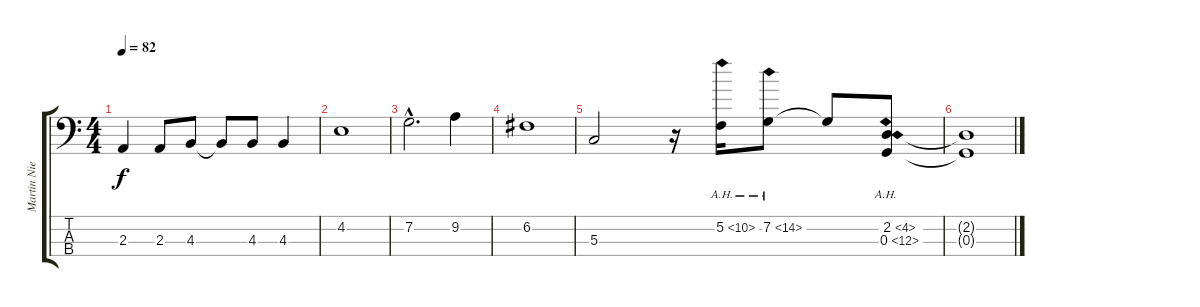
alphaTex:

\track ("Martin Nielsen" "Martin Nie") {instrument electricbassfinger}
\staff {score tabs}
\tuning (F2 C2 G1 D1) {hide}
\ts (4 4)
\tempo 82
\clef f4
\ks c
2.3.4{dy f} 2.3.8 4.3.8 4.3{t}.8 4.3.8 4.3.4 |
4.2.1 |
7.2{hac}.2{d} 9.2.4 |
6.2.1 |
5.3.2 r.16 5.2{ah 5}.16 7.2{ah 7}.8 7.2{t}.8 (2.2{ah 2} 0.3{ah 12}).8 |
(2.2{t} 0.3{t}).1
